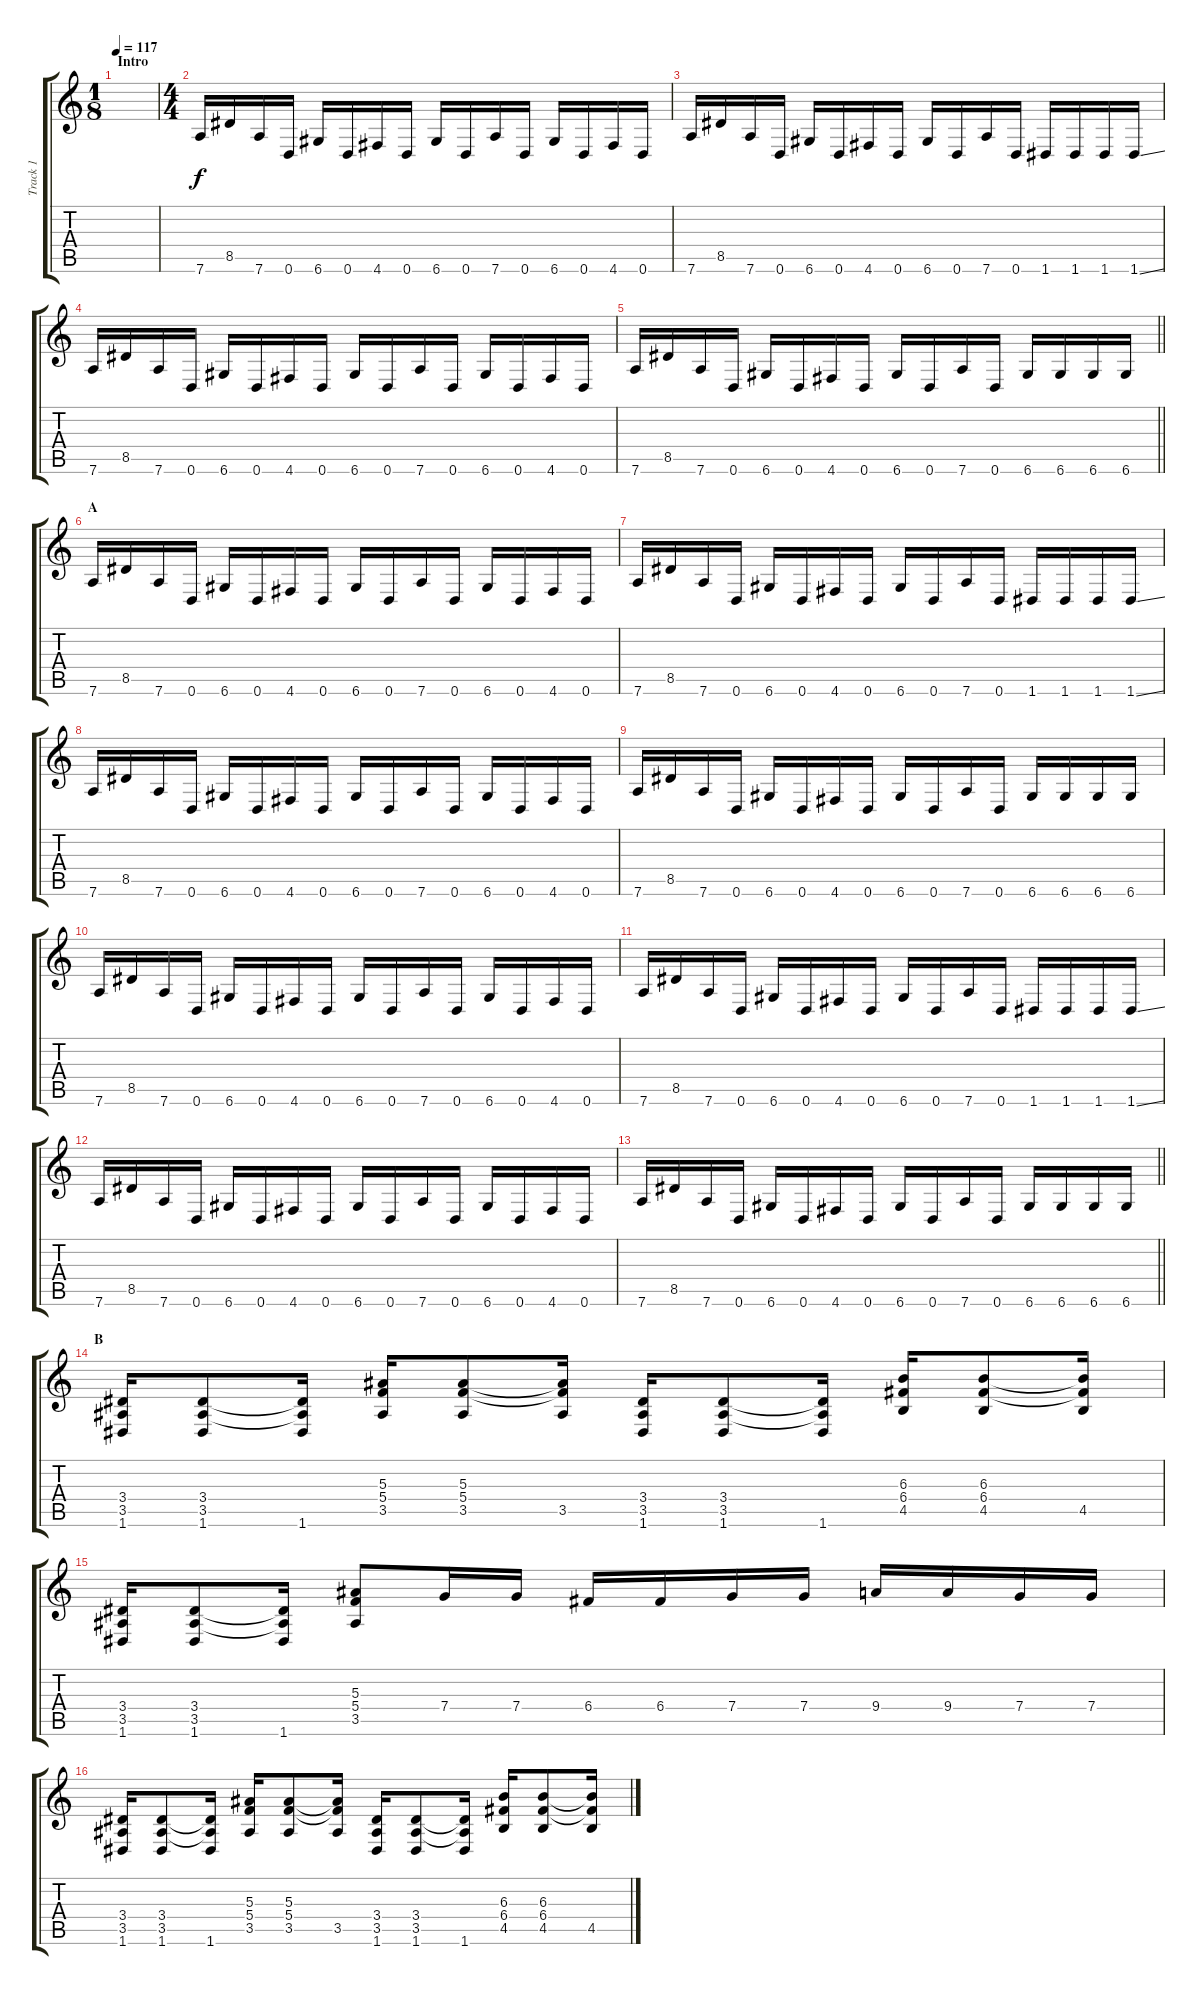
\track ("Track 1" "Track 1") {instrument distortionguitar}
\staff {score tabs}
\tuning (D4 A3 F3 C3 G2 D2) {hide}
\ts (1 8)
\section ("" "Intro")
\tempo 117
\clef g2
\ks c
|
\ts (4 4)
7.6.16 8.5.16 7.6.16 0.6.16 6.6.16 0.6.16 4.6.16 0.6.16 6.6.16 0.6.16 7.6.16 0.6.16 6.6.16 0.6.16 4.6.16 0.6.16 |
7.6.16 8.5.16 7.6.16 0.6.16 6.6.16 0.6.16 4.6.16 0.6.16 6.6.16 0.6.16 7.6.16 0.6.16 1.6.16 1.6.16 1.6.16 1.6{ss}.16 |
7.6.16 8.5.16 7.6.16 0.6.16 6.6.16 0.6.16 4.6.16 0.6.16 6.6.16 0.6.16 7.6.16 0.6.16 6.6.16 0.6.16 4.6.16 0.6.16 |
\barLineRight lightlight
7.6.16 8.5.16 7.6.16 0.6.16 6.6.16 0.6.16 4.6.16 0.6.16 6.6.16 0.6.16 7.6.16 0.6.16 6.6.16 6.6.16 6.6.16 6.6.16 |
\section ("" "A")
7.6.16 8.5.16 7.6.16 0.6.16 6.6.16 0.6.16 4.6.16 0.6.16 6.6.16 0.6.16 7.6.16 0.6.16 6.6.16 0.6.16 4.6.16 0.6.16 |
7.6.16 8.5.16 7.6.16 0.6.16 6.6.16 0.6.16 4.6.16 0.6.16 6.6.16 0.6.16 7.6.16 0.6.16 1.6.16 1.6.16 1.6.16 1.6{ss}.16 |
7.6.16 8.5.16 7.6.16 0.6.16 6.6.16 0.6.16 4.6.16 0.6.16 6.6.16 0.6.16 7.6.16 0.6.16 6.6.16 0.6.16 4.6.16 0.6.16 |
7.6.16 8.5.16 7.6.16 0.6.16 6.6.16 0.6.16 4.6.16 0.6.16 6.6.16 0.6.16 7.6.16 0.6.16 6.6.16 6.6.16 6.6.16 6.6.16 |
7.6.16 8.5.16 7.6.16 0.6.16 6.6.16 0.6.16 4.6.16 0.6.16 6.6.16 0.6.16 7.6.16 0.6.16 6.6.16 0.6.16 4.6.16 0.6.16 |
7.6.16 8.5.16 7.6.16 0.6.16 6.6.16 0.6.16 4.6.16 0.6.16 6.6.16 0.6.16 7.6.16 0.6.16 1.6.16 1.6.16 1.6.16 1.6{ss}.16 |
7.6.16 8.5.16 7.6.16 0.6.16 6.6.16 0.6.16 4.6.16 0.6.16 6.6.16 0.6.16 7.6.16 0.6.16 6.6.16 0.6.16 4.6.16 0.6.16 |
\barLineRight lightlight
7.6.16 8.5.16 7.6.16 0.6.16 6.6.16 0.6.16 4.6.16 0.6.16 6.6.16 0.6.16 7.6.16 0.6.16 6.6.16 6.6.16 6.6.16 6.6.16 |
\section ("" "B")
(3.4 3.5 1.6).16 (3.4 3.5 1.6).8 (3.4{t} 3.5{t} 1.6).16 (5.3 5.4 3.5).16 (5.3 5.4 3.5).8 (5.3{t} 5.4{t} 3.5).16 (3.4 3.5 1.6).16 (3.4 3.5 1.6).8 (3.4{t} 3.5{t} 1.6).16 (6.3 6.4 4.5).16 (6.3 6.4 4.5).8 (6.3{t} 6.4{t} 4.5).16 |
(3.4 3.5 1.6).16 (3.4 3.5 1.6).8 (3.4{t} 3.5{t} 1.6).16 (5.3 5.4 3.5).8 7.4.16 7.4.16 6.4.16 6.4.16 7.4.16 7.4.16 9.4.16 9.4.16 7.4.16 7.4.16 |
(3.4 3.5 1.6).16 (3.4 3.5 1.6).8 (3.4{t} 3.5{t} 1.6).16 (5.3 5.4 3.5).16 (5.3 5.4 3.5).8 (5.3{t} 5.4{t} 3.5).16 (3.4 3.5 1.6).16 (3.4 3.5 1.6).8 (3.4{t} 3.5{t} 1.6).16 (6.3 6.4 4.5).16 (6.3 6.4 4.5).8 (6.3{t} 6.4{t} 4.5).16
